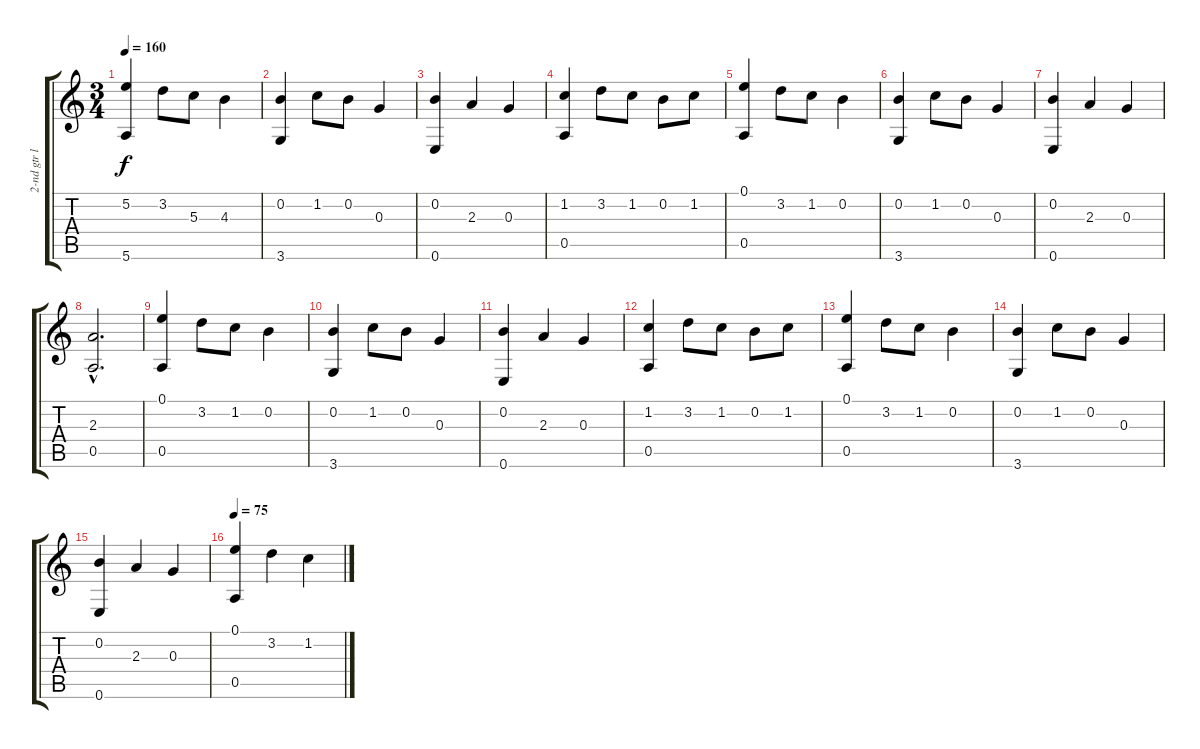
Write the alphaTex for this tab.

\track ("2-nd gtr line" "2-nd gtr l") {instrument electricguitarclean}
\staff {score tabs}
\tuning (E4 B3 G3 D3 A2 E2) {hide}
\ts (3 4)
\tempo 160
\clef g2
\ks c
(5.2 5.6).4{dy f instrument electricguitarclean} 3.2.8 5.3.8 4.3.4 |
(0.2 3.6).4 1.2.8 0.2.8 0.3.4 |
(0.2 0.6).4 2.3.4 0.3.4 |
(1.2 0.5).4 3.2.8 1.2.8 0.2.8 1.2.8 |
(0.1 0.5).4 3.2.8 1.2.8 0.2.4 |
(0.2 3.6).4 1.2.8 0.2.8 0.3.4 |
(0.2 0.6).4 2.3.4 0.3.4 |
(2.3{hac} 0.5{hac}).2{d} |
(0.1 0.5).4 3.2.8 1.2.8 0.2.4 |
(0.2 3.6).4 1.2.8 0.2.8 0.3.4 |
(0.2 0.6).4 2.3.4 0.3.4 |
(1.2 0.5).4 3.2.8 1.2.8 0.2.8 1.2.8 |
(0.1 0.5).4 3.2.8 1.2.8 0.2.4 |
(0.2 3.6).4 1.2.8 0.2.8 0.3.4 |
(0.2 0.6).4 2.3.4 0.3.4 |
\tempo 75
(0.1 0.5).4 3.2.4 1.2.4
